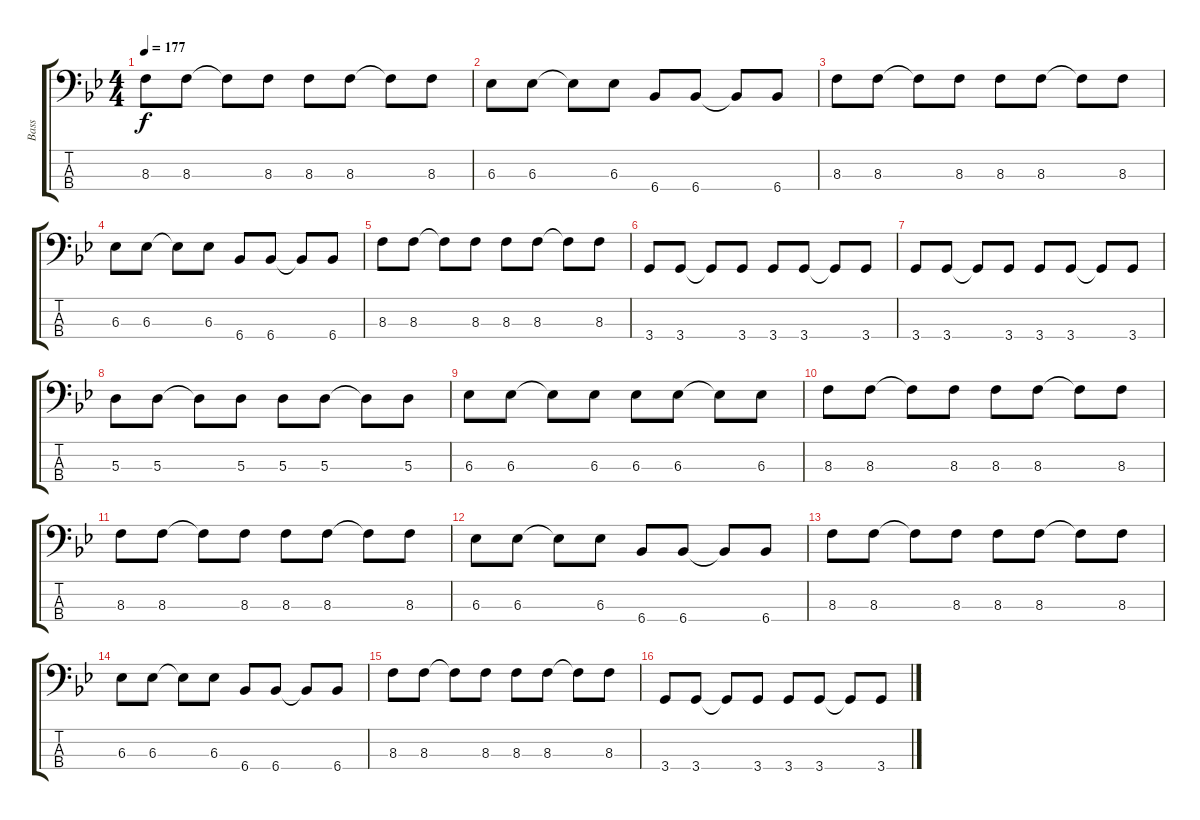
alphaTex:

\track ("Bass" "Bass") {instrument electricbasspick}
\staff {score tabs}
\tuning (G2 D2 A1 E1) {hide}
\ts (4 4)
\tempo 177
\clef f4
\ks bb
8.3.8{dy f} 8.3.8 8.3{t}.8 8.3.8 8.3.8 8.3.8 8.3{t}.8 8.3.8 |
6.3.8 6.3.8 6.3{t}.8 6.3.8 6.4.8 6.4.8 6.4{t}.8 6.4.8 |
8.3.8 8.3.8 8.3{t}.8 8.3.8 8.3.8 8.3.8 8.3{t}.8 8.3.8 |
6.3.8 6.3.8 6.3{t}.8 6.3.8 6.4.8 6.4.8 6.4{t}.8 6.4.8 |
8.3.8 8.3.8 8.3{t}.8 8.3.8 8.3.8 8.3.8 8.3{t}.8 8.3.8 |
3.4.8 3.4.8 3.4{t}.8 3.4.8 3.4.8 3.4.8 3.4{t}.8 3.4.8 |
3.4.8 3.4.8 3.4{t}.8 3.4.8 3.4.8 3.4.8 3.4{t}.8 3.4.8 |
5.3.8 5.3.8 5.3{t}.8 5.3.8 5.3.8 5.3.8 5.3{t}.8 5.3.8 |
6.3.8 6.3.8 6.3{t}.8 6.3.8 6.3.8 6.3.8 6.3{t}.8 6.3.8 |
8.3.8 8.3.8 8.3{t}.8 8.3.8 8.3.8 8.3.8 8.3{t}.8 8.3.8 |
8.3.8 8.3.8 8.3{t}.8 8.3.8 8.3.8 8.3.8 8.3{t}.8 8.3.8 |
6.3.8 6.3.8 6.3{t}.8 6.3.8 6.4.8 6.4.8 6.4{t}.8 6.4.8 |
8.3.8 8.3.8 8.3{t}.8 8.3.8 8.3.8 8.3.8 8.3{t}.8 8.3.8 |
6.3.8 6.3.8 6.3{t}.8 6.3.8 6.4.8 6.4.8 6.4{t}.8 6.4.8 |
8.3.8 8.3.8 8.3{t}.8 8.3.8 8.3.8 8.3.8 8.3{t}.8 8.3.8 |
3.4.8 3.4.8 3.4{t}.8 3.4.8 3.4.8 3.4.8 3.4{t}.8 3.4.8
